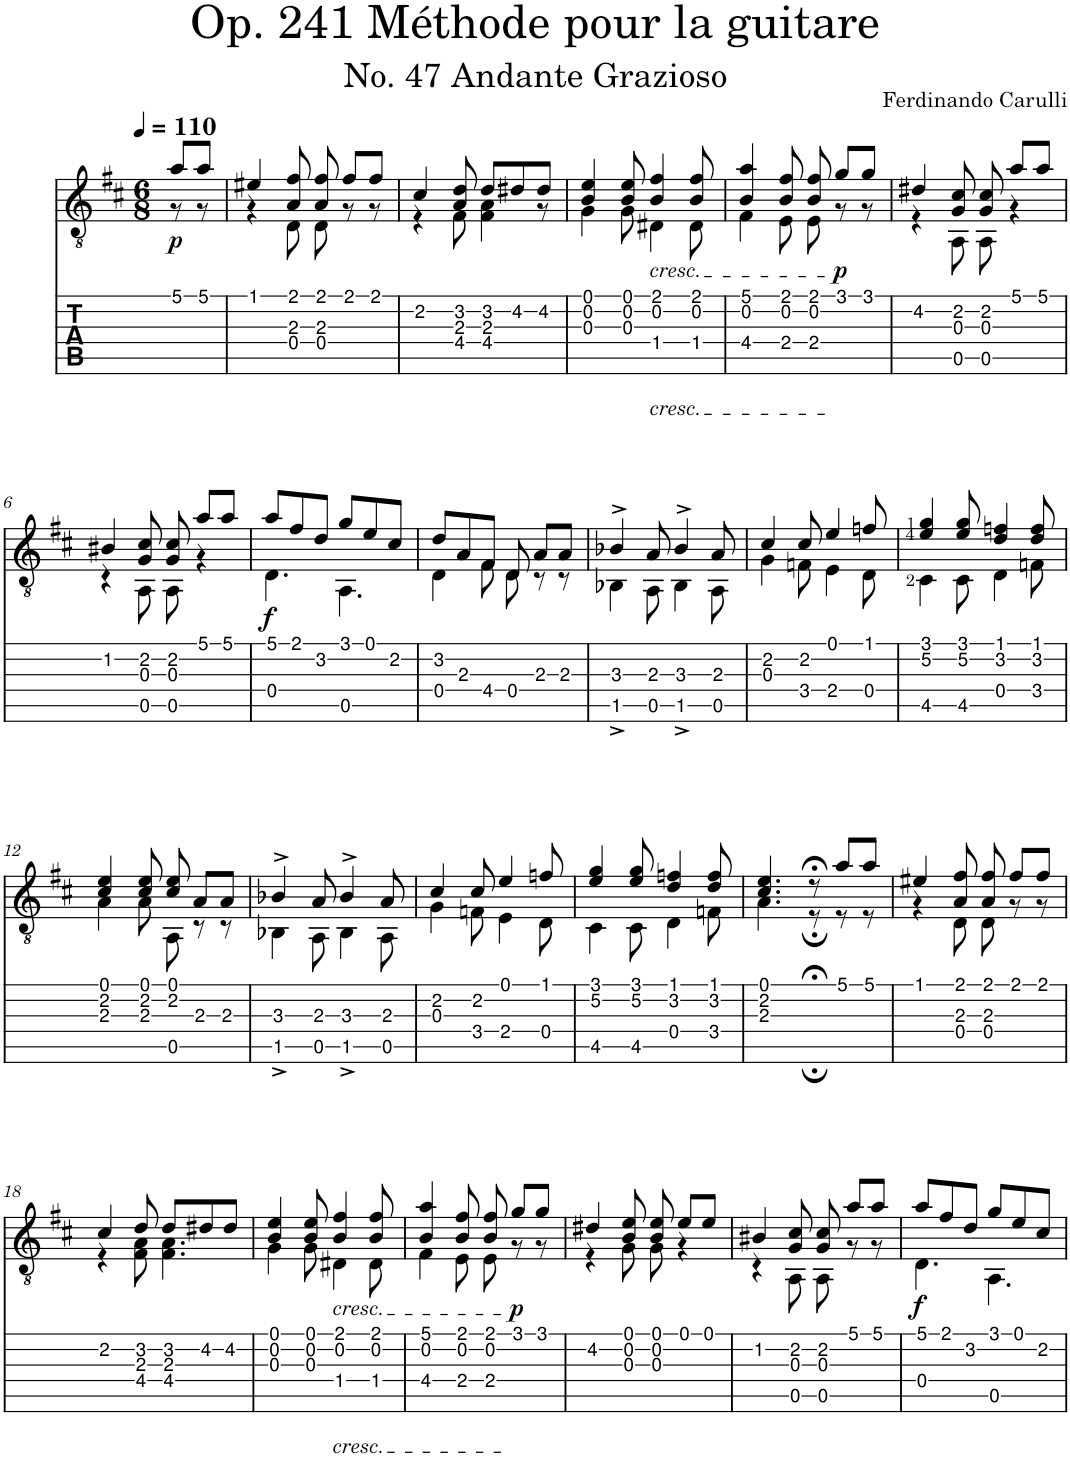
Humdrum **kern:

**kern	**kern	**dynam
*part1	*part1	*part1
*staff2	*staff1	*staff1/2
*I"Classical Guitar	*	*
*stria6	*	*
*	*clefGv2	*
*k[f#c#]	*k[f#c#]	*
*D:	*D:	*
*M6/8	*M6/8	*
*MM110	*MM110	*
=	=	=
*^	*^	*
!	!	!	!	!LO:DY:b
8aL	8r	8a/L	8r	p
8aJ	8r	8a/J	8r	.
=1	=1	=1	=1	=1
4e#X	4r	4e#X/	4r	.
8A 8f#	8D	8A/ 8f#/	8D\	.
8A\ 8f#\L	8D	8A/ 8f#/	8D\	.
8f#	8r	8f#/L	8r	.
8f#J	8r	8f#/J	8r	.
=2	=2	=2	=2	=2
4c#	4r	4c#/	4r	.
8A 8d	8F#	8A/ 8d/	8F#\	.
8dL	4F# 4A	8d/L	4F#\ 4A\	.
8d#X	.	8d#X/	.	.
8d#J	8r	8d#/J	8r	.
=3	=3	=3	=3	=3
4B 4e	4G	4B/ 4e/	4G\	.
8B 8e	8G	8B/ 8e/	8G\	.
!	!	!LO:TX:b:i:t=cresc.	!	!
!LO:TX:b:i:t=cresc.	!	!	!	!
4B 4f#	4D#X	4B/ 4f#/	4D#X\	.
8B 8f#	8D#	8B/ 8f#/	8D#\	.
=4	=4	=4	=4	=4
4B 4a	4F#	4B/ 4a/	4F#\	.
8B 8f#	8E	8B/ 8f#/	8E\	.
8B\ 8f#\L	8E	8B/ 8f#/	8E\	.
!	!	!	!	!LO:DY:b
8g	8r	8g/L	8r	p
8gJ	8r	8g/J	8r	.
=5	=5	=5	=5	=5
4d#X	4r	4d#X/	4r	.
8G 8c#	8AA	8G/ 8c#/	8AA\	.
8G\ 8c#\L	8AA	8G/ 8c#/	8AA\	.
8a	4r	8a/L	4r	.
8aJ	.	8a/J	.	.
!!LO:LB:g=z	!!
=6	=6	=6	=6	=6
4B#	4r	4B#X/	4r	.
8G 8c#	8AA	8G/ 8c#/	8AA\	.
8G\ 8c#\L	8AA	8G/ 8c#/	8AA\	.
8a	4r	8a/L	4r	.
8aJ	.	8a/J	.	.
=7	=7	=7	=7	=7
!	!	!	!	!LO:DY:b
8aL	4.D	8a/L	4.D\	f
8f#	.	8f#/	.	.
8dJ	.	8d/J	.	.
8gL	4.AA	8g/L	4.AA\	.
8e	.	8e/	.	.
8c#J	.	8c#/J	.	.
=8	=8	=8	=8	=8
8dL	4D	8d/L	4D\	.
8A	.	8A/	.	.
8F#J	8F#	8F#/J	8F#\	.
8DL	8D	8D/	8D\	.
8A	8r	8A/L	8r	.
8AJ	8r	8A/J	8r	.
=9	=9	=9	=9	=9
4B-X^	4BB-X	4B-X^/	4BB-X\	.
8A	8AA	8A/	8AA\	.
4B-^	4BB-	4B-^/	4BB-\	.
8A	8AA	8A/	8AA\	.
=10	=10	=10	=10	=10
4c#	4G	4c#/	4G\	.
8c#	8Fn	8c#/	8Fn\	.
4e	4E	4e/	4E\	.
8fn	8D	8fn/	8D\	.
=11	=11	=11	=11	=11
4e 4g	4C#	4e/ 4g/	4C#\	.
8e 8g	8C#	8e/ 8g/	8C#\	.
4d 4fn	4D	4d/ 4fn/	4D\	.
8d 8f	8Fn	8d/ 8f/	8Fn\	.
!!LO:LB:g=z	!!
=12	=12	=12	=12	=12
4c# 4e	4A	4c#/ 4e/	4A\	.
8c# 8e	8A	8c#/ 8e/	8A\	.
8c#\ 8e\L	8AA	8c#/ 8e/	8AA\	.
8A	8r	8A/L	8r	.
8AJ	8r	8A/J	8r	.
=13	=13	=13	=13	=13
4B-X^	4BB-X	4B-X^/	4BB-X\	.
8A	8AA	8A/	8AA\	.
4B-^	4BB-	4B-^/	4BB-\	.
8A	8AA	8A/	8AA\	.
=14	=14	=14	=14	=14
4c#	4G	4c#/	4G\	.
8c#	8Fn	8c#/	8Fn\	.
4e	4E	4e/	4E\	.
8fn	8D	8fn/	8D\	.
=15	=15	=15	=15	=15
4e 4g	4C#	4e/ 4g/	4C#\	.
8e 8g	8C#	8e/ 8g/	8C#\	.
4d 4fn	4D	4d/ 4fn/	4D\	.
8d 8f	8Fn	8d/ 8f/	8Fn\	.
=16	=16	=16	=16	=16
4.c# 4.e	4.A	4.c#/ 4.e/	4.A\	.
8r;<	8r;	8r;<	8r;	.
8aL	8r	8a/L	8r	.
8aJ	8r	8a/J	8r	.
=17	=17	=17	=17	=17
4e#X	4r	4e#X/	4r	.
8A 8f#	8D	8A/ 8f#/	8D\	.
8A\ 8f#\L	8D	8A/ 8f#/	8D\	.
8f#	8r	8f#/L	8r	.
8f#J	8r	8f#/J	8r	.
!!LO:LB:g=z	!!
=18	=18	=18	=18	=18
4c#	4r	4c#/	4r	.
8d	8F# 8A	8d/	8F#\ 8A\	.
8dL	4.F# 4.A	8d/L	4.F#\ 4.A\	.
8d#X	.	8d#X/	.	.
8d#J	.	8d#/J	.	.
=19	=19	=19	=19	=19
4B 4e	4G	4B/ 4e/	4G\	.
8B 8e	8G	8B/ 8e/	8G\	.
!	!	!LO:TX:b:i:t=cresc.	!	!
!LO:TX:b:i:t=cresc.	!	!	!	!
4B 4f#	4D#X	4B/ 4f#/	4D#X\	.
8B 8f#	8D#	8B/ 8f#/	8D#\	.
=20	=20	=20	=20	=20
4B 4a	4F#	4B/ 4a/	4F#\	.
8B 8f#	8E	8B/ 8f#/	8E\	.
8B\ 8f#\L	8E	8B/ 8f#/	8E\	.
!	!	!	!	!LO:DY:b
8g	8r	8g/L	8r	p
8gJ	8r	8g/J	8r	.
=21	=21	=21	=21	=21
4d#X	4r	4d#X/	4r	.
8B 8e	8G	8B/ 8e/	8G\	.
8B\ 8e\L	8G	8B/ 8e/	8G\	.
8e	4r	8e/L	4r	.
8eJ	.	8e/J	.	.
=22	=22	=22	=22	=22
4B#X	4r	4B#X/	4r	.
8G 8c#	8AA	8G/ 8c#/	8AA\	.
8G\ 8c#\L	8AA	8G/ 8c#/	8AA\	.
8a	8r	8a/L	8r	.
8aJ	8r	8a/J	8r	.
=23	=23	=23	=23	=23
!	!	!	!	!LO:DY:b
8aL	4.D	8a/L	4.D\	f
8f#	.	8f#/	.	.
8dJ	.	8d/J	.	.
8gL	4.AA	8g/L	4.AA\	.
8e	.	8e/	.	.
8c#J	.	8c#/J	.	.
*v	*v	*	*	*
*	*v	*v	*
=	=	=
*-	*-	*-
